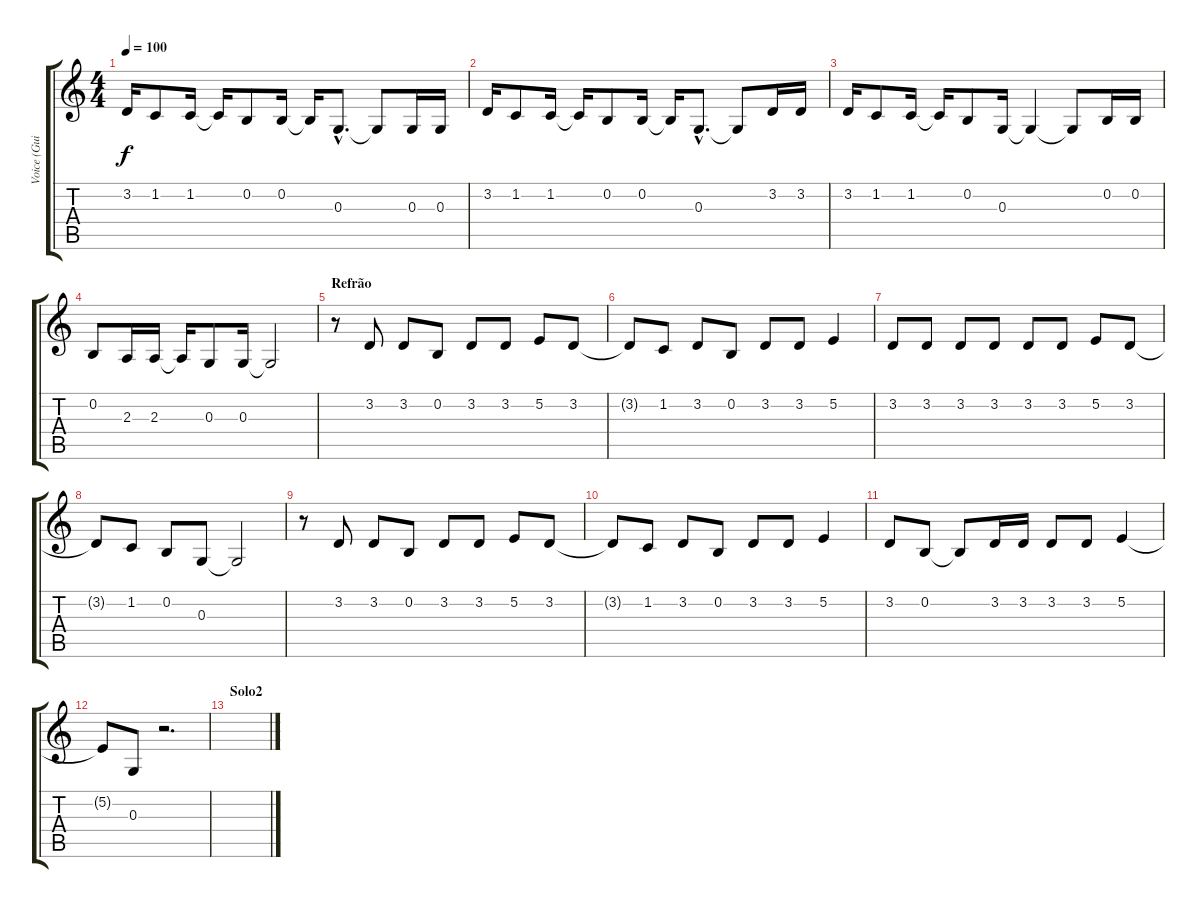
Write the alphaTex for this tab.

\track ("Voice (Guilherme)" "Voice (Gui") {instrument altosax}
\staff {score tabs}
\tuning (E4 B3 G3 D3 A2 E2) {hide}
\ts (4 4)
\tempo 100
\clef g2
\ks c
3.2.16{dy f} 1.2.8 1.2.16 1.2{t}.16 0.2.8 0.2.16 0.2{t}.16 0.3{hac}.8{d} 0.3{t}.8 0.3.16 0.3.16 |
3.2.16 1.2.8 1.2.16 1.2{t}.16 0.2.8 0.2.16 0.2{t}.16 0.3{hac}.8{d} 0.3{t}.8 3.2.16 3.2.16 |
3.2.16 1.2.8 1.2.16 1.2{t}.16 0.2.8 0.3.16 0.3{t}.4 0.3{t}.8 0.2.16 0.2.16 |
0.2.8 2.3.16 2.3.16 2.3{t}.16 0.3.8 0.3.16 0.3{t}.2 |
\section ("" "Refrão")
r.8 3.2.8 3.2.8 0.2.8 3.2.8 3.2.8 5.2.8 3.2.8 |
3.2{t}.8 1.2.8 3.2.8 0.2.8 3.2.8 3.2.8 5.2.4 |
3.2.8 3.2.8 3.2.8 3.2.8 3.2.8 3.2.8 5.2.8 3.2.8 |
3.2{t}.8 1.2.8 0.2.8 0.3.8 0.3{t}.2 |
r.8 3.2.8 3.2.8 0.2.8 3.2.8 3.2.8 5.2.8 3.2.8 |
3.2{t}.8 1.2.8 3.2.8 0.2.8 3.2.8 3.2.8 5.2.4 |
3.2.8 0.2.8 0.2{t}.8 3.2.16 3.2.16 3.2.8 3.2.8 5.2.4 |
5.2{t}.8 0.3.8 r.2{d} |
\section ("" "Solo2")
